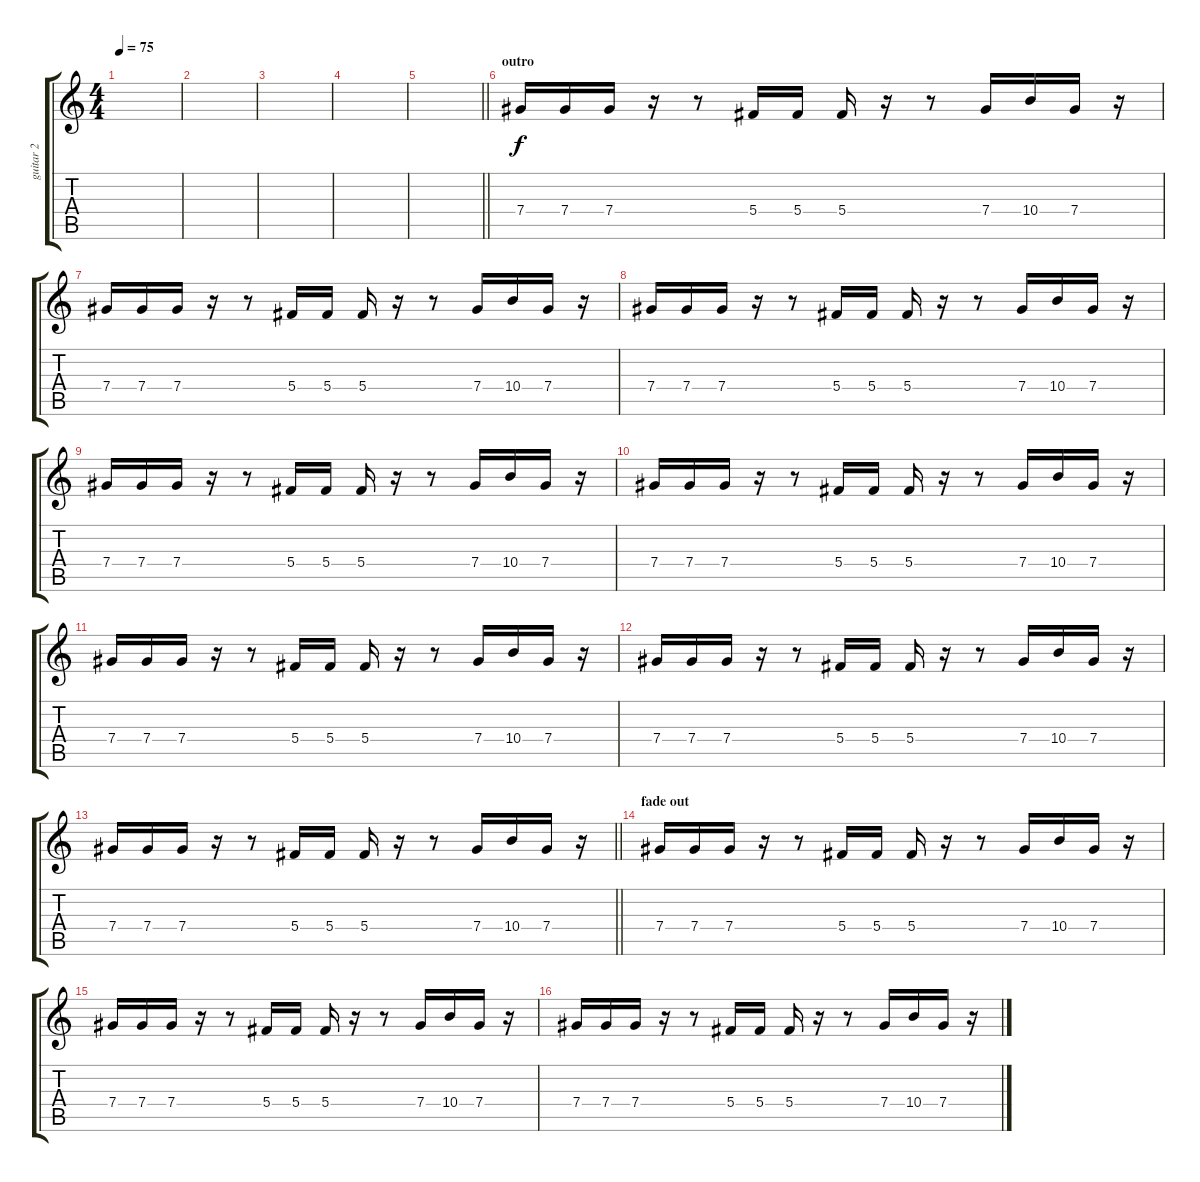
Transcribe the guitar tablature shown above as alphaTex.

\track ("guitar 2" "guitar 2") {instrument electricguitarjazz}
\staff {score tabs}
\tuning (Eb4 Bb3 Gb3 Db3 Ab2 Eb2) {hide}
\ts (4 4)
\tempo 75
\clef g2
\ks c
|
|
|
|
\barLineRight lightlight
|
\section ("" "outro")
7.4.16 7.4.16 7.4.16 r.16 r.8 5.4.16 5.4.16 5.4.16 r.16 r.8 7.4.16 10.4.16 7.4.16 r.16 |
7.4.16 7.4.16 7.4.16 r.16 r.8 5.4.16 5.4.16 5.4.16 r.16 r.8 7.4.16 10.4.16 7.4.16 r.16 |
7.4.16 7.4.16 7.4.16 r.16 r.8 5.4.16 5.4.16 5.4.16 r.16 r.8 7.4.16 10.4.16 7.4.16 r.16 |
7.4.16 7.4.16 7.4.16 r.16 r.8 5.4.16 5.4.16 5.4.16 r.16 r.8 7.4.16 10.4.16 7.4.16 r.16 |
7.4.16 7.4.16 7.4.16 r.16 r.8 5.4.16 5.4.16 5.4.16 r.16 r.8 7.4.16 10.4.16 7.4.16 r.16 |
7.4.16 7.4.16 7.4.16 r.16 r.8 5.4.16 5.4.16 5.4.16 r.16 r.8 7.4.16 10.4.16 7.4.16 r.16 |
7.4.16 7.4.16 7.4.16 r.16 r.8 5.4.16 5.4.16 5.4.16 r.16 r.8 7.4.16 10.4.16 7.4.16 r.16 |
\barLineRight lightlight
7.4.16 7.4.16 7.4.16 r.16 r.8 5.4.16 5.4.16 5.4.16 r.16 r.8 7.4.16 10.4.16 7.4.16 r.16 |
\section ("" "fade out")
7.4.16 7.4.16 7.4.16 r.16 r.8 5.4.16 5.4.16 5.4.16 r.16 r.8 7.4.16 10.4.16 7.4.16 r.16 |
7.4.16 7.4.16 7.4.16 r.16 r.8 5.4.16 5.4.16 5.4.16 r.16 r.8 7.4.16 10.4.16 7.4.16 r.16 |
7.4.16 7.4.16 7.4.16 r.16 r.8 5.4.16 5.4.16 5.4.16 r.16 r.8 7.4.16 10.4.16 7.4.16 r.16
